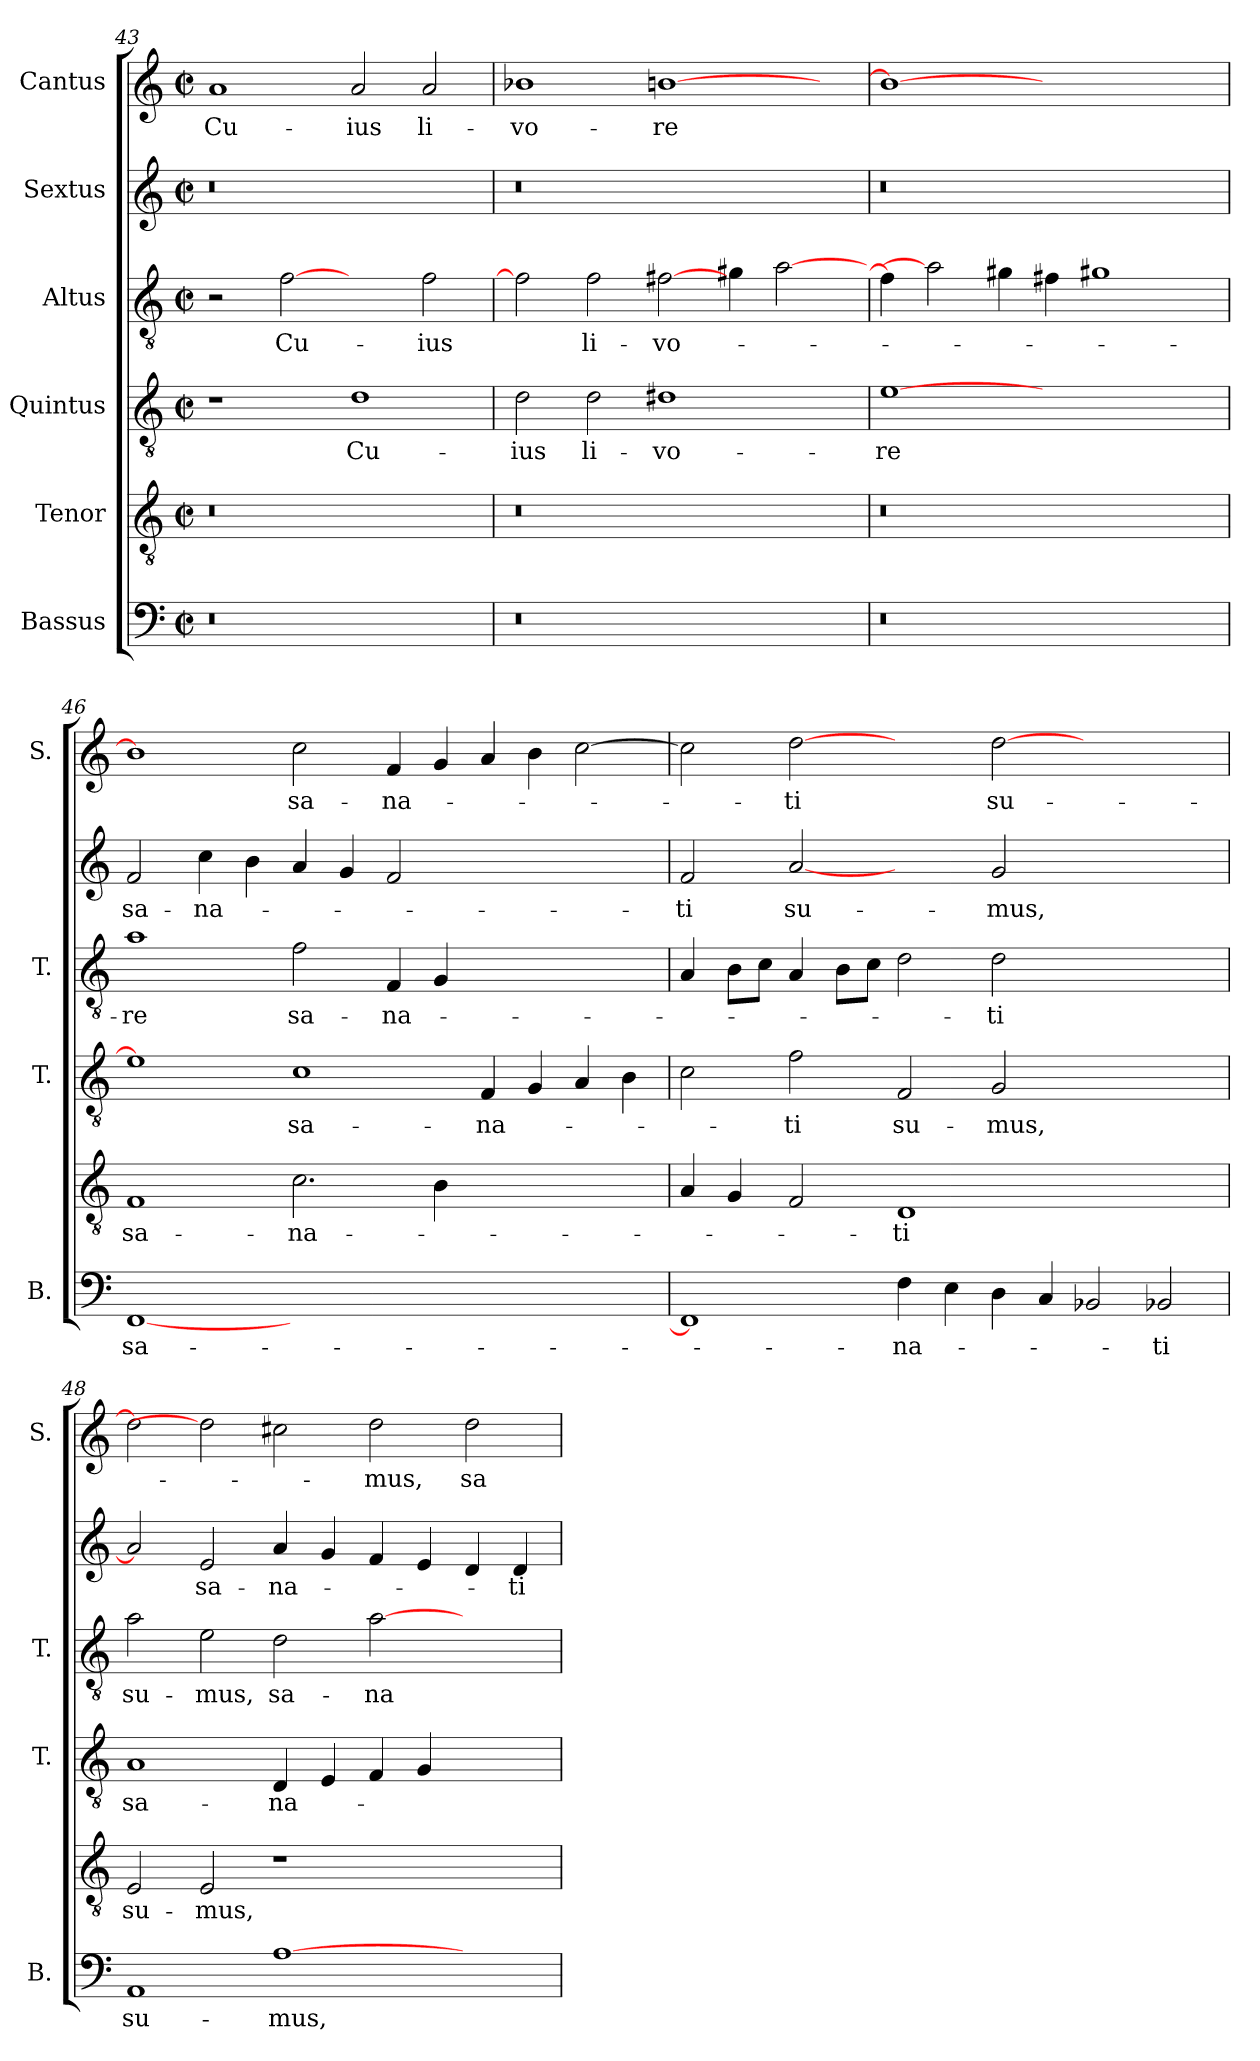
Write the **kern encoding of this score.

**kern	**text	**kern	**text	**kern	**text	**kern	**text	**kern	**text	**kern	**text
*part6	*part6	*part5	*part5	*part4	*part4	*part3	*part3	*part2	*part2	*part1	*part1
*staff6	*staff6	*staff5	*staff5	*staff4	*staff4	*staff3	*staff3	*staff2	*staff2	*staff1	*staff1
*I"Bassus	*	*I"Tenor	*	*I"Quintus	*	*I"Altus	*	*I"Sextus	*	*I"Cantus	*
*I'B.	*	*	*	*I'T.	*	*I'T.	*	*	*	*I'S.	*
*clefF4	*	*clefGv2	*	*clefGv2	*	*clefGv2	*	*clefG2	*	*clefG2	*
*k[]	*	*k[]	*	*k[]	*	*k[]	*	*k[]	*	*k[]	*
*C:	*	*C:	*	*C:	*	*C:	*	*C:	*	*C:	*
*M2/2	*	*M2/2	*	*M2/2	*	*M2/2	*	*M2/2	*	*M2/2	*
*met(c|)	*	*met(c|)	*	*met(c|)	*	*met(c|)	*	*met(c|)	*	*met(c|)	*
=43	=43	=43	=43	=43	=43	=43	=43	=43	=43	=43	=43
!LO:N:vis=0	!	!LO:N:vis=0	!	!	!	!	!	!LO:N:vis=0	!	!	!
1r	.	1r	.	1r	.	2r	.	1r	.	1a/	Cu-
.	.	.	.	.	.	[2f\	Cu-	.	.	.	.
1ryy	.	1ryy	.	1d\	Cu-	2ryy	.	1ryy	.	2a/	-ius
.	.	.	.	.	.	2f\	-ius	.	.	2a/	li-
=44	=44	=44	=44	=44	=44	=44	=44	=44	=44	=44	=44
!LO:N:vis=0	!	!LO:N:vis=0	!	!	!	!	!	!LO:N:vis=0	!	!	!
1r	.	1r	.	2d\	-ius	2f\]	.	1r	.	1b-X\	-vo-
.	.	.	.	2d\	li-	2f\	li-	.	.	.	.
1ryy	.	1ryy	.	1d#X\	-vo-	[2f#X\	-vo-	1ryy	.	[1bn\	-re
.	.	.	.	.	.	4g#X\	.	.	.	.	.
.	.	.	.	.	.	[2a\	.	.	.	.	.
4ryy	.	4ryy	.	4ryy	.	.	.	4ryy	.	4ryy	.
=45	=45	=45	=45	=45	=45	=45	=45	=45	=45	=45	=45
!LO:N:vis=0	!	!LO:N:vis=0	!	!	!	!	!	!LO:N:vis=0	!	!	!
1r	.	1r	.	[1e\	-re	4f#\]	.	1r	.	1b\_	.
.	.	.	.	.	.	2a\]	.	.	.	.	.
.	.	.	.	.	.	4g#X\	.	.	.	.	.
1ryy	.	1ryy	.	1ryy	.	4f#X\	.	1ryy	.	1ryy	.
.	.	.	.	.	.	1g#X\	.	.	.	.	.
4ryy	.	4ryy	.	4ryy	.	.	.	4ryy	.	4ryy	.
=46	=46	=46	=46	=46	=46	=46	=46	=46	=46	=46	=46
[1FF/	sa-	1F/	sa-	1e\]	.	1a\	-re	2f/	sa-	1b\]	.
.	.	.	.	.	.	.	.	4cc\	-na-	.	.
.	.	.	.	.	.	.	.	4b\	.	.	.
0ryy	.	2.c\	-na-	1c\	sa-	2f\	sa-	4a/	.	2cc\	sa-
.	.	.	.	.	.	.	.	4g/	.	.	.
.	.	.	.	.	.	4F/	-na-	2f/	.	4f/	-na-
.	.	4B\	.	.	.	4G/	.	.	.	4g/	.
.	.	1ryy	.	4F/	-na-	1ryy	.	1ryy	.	4a/	.
.	.	.	.	4G/	.	.	.	.	.	4b\	.
.	.	.	.	4A/	.	.	.	.	.	[2cc\	.
.	.	.	.	4B\	.	.	.	.	.	.	.
=47	=47	=47	=47	=47	=47	=47	=47	=47	=47	=47	=47
1FF/]	.	4A/	.	2c\	.	4A/	.	2f/	-ti	2cc\]	.
.	.	4G/	.	.	.	8B\L	.	.	.	.	.
.	.	.	.	.	.	8c\J	.	.	.	.	.
.	.	2F/	.	2f\	-ti	4A/	.	[2a/	su-	[2dd\	-ti
.	.	.	.	.	.	8B\L	.	.	.	.	.
.	.	.	.	.	.	8c\J	.	.	.	.	.
4F\	-na-	1D/	-ti	2F/	su-	2d\	.	2ryy	.	2ryy	.
4E\	.	.	.	.	.	.	.	.	.	.	.
4D\	.	.	.	2G/	-mus,	2d\	-ti	2g/	-mus,	[2dd\	su-
4C/	.	.	.	.	.	.	.	.	.	.	.
2BB-X/	.	1ryy	.	1ryy	.	1ryy	.	1ryy	.	1ryy	.
2BB-X/	-ti	.	.	.	.	.	.	.	.	.	.
=48	=48	=48	=48	=48	=48	=48	=48	=48	=48	=48	=48
1AA/	su-	2E/	su-	1A/	sa-	2a\	su-	2a/]	.	2dd\]	.
.	.	2E/	-mus,	.	.	2e\	-mus,	2e/	sa-	2dd\]	.
[1A\	-mus,	1r	.	4D/	-na-	2d\	sa-	4a/	-na-	2cc#X\	.
.	.	.	.	4E/	.	.	.	4g/	.	.	.
.	.	.	.	4F/	.	[2a\	-na-	4f/	.	2dd\	-mus,
.	.	.	.	4G/	.	.	.	4e/	.	.	.
2ryy	.	2ryy	.	2ryy	.	2ryy	.	4d/	.	2dd\	sa-
.	.	.	.	.	.	.	.	4d/	-ti	.	.
=	=	=	=	=	=	=	=	=	=	=	=
*-	*-	*-	*-	*-	*-	*-	*-	*-	*-	*-	*-
